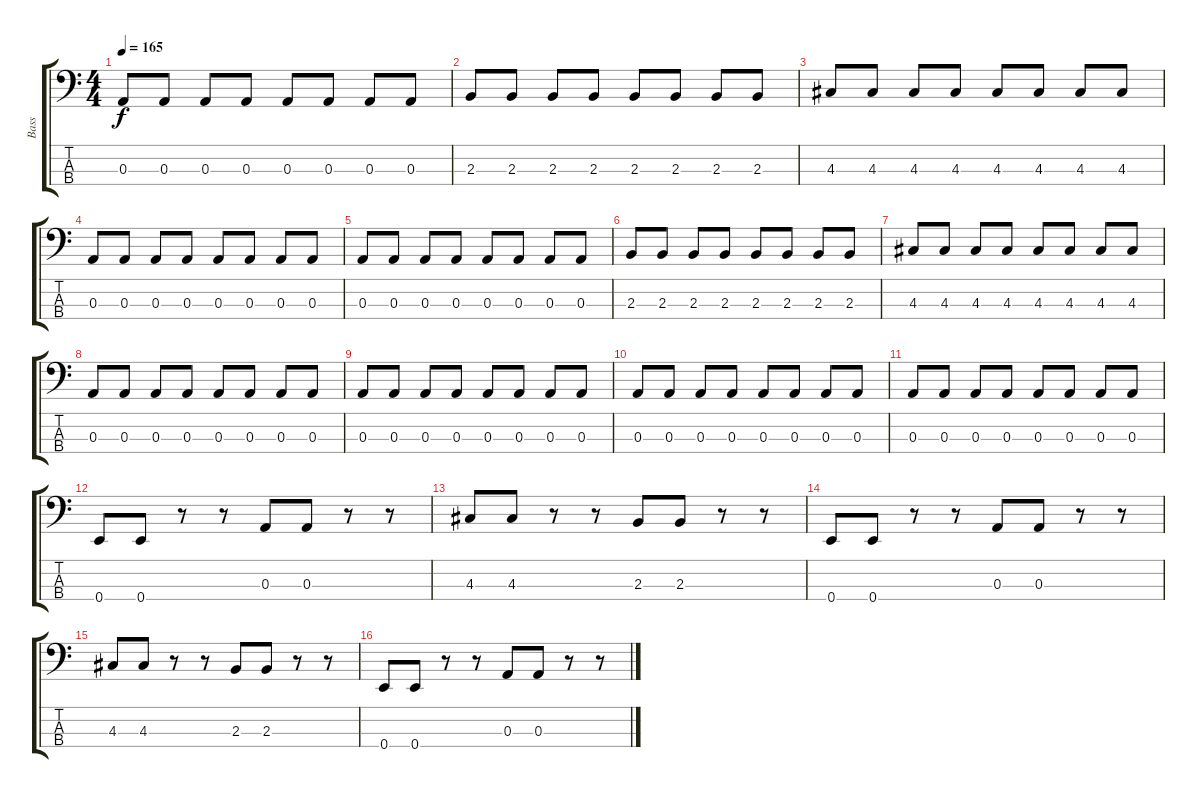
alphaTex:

\track ("Bass" "Bass") {instrument electricbassfinger}
\staff {score tabs}
\tuning (G2 D2 A1 E1) {hide}
\ts (4 4)
\tempo 165
\clef f4
\ks c
0.3.8{dy f} 0.3.8 0.3.8 0.3.8 0.3.8 0.3.8 0.3.8 0.3.8 |
2.3.8 2.3.8 2.3.8 2.3.8 2.3.8 2.3.8 2.3.8 2.3.8 |
4.3.8 4.3.8 4.3.8 4.3.8 4.3.8 4.3.8 4.3.8 4.3.8 |
0.3.8 0.3.8 0.3.8 0.3.8 0.3.8 0.3.8 0.3.8 0.3.8 |
0.3.8 0.3.8 0.3.8 0.3.8 0.3.8 0.3.8 0.3.8 0.3.8 |
2.3.8 2.3.8 2.3.8 2.3.8 2.3.8 2.3.8 2.3.8 2.3.8 |
4.3.8 4.3.8 4.3.8 4.3.8 4.3.8 4.3.8 4.3.8 4.3.8 |
0.3.8 0.3.8 0.3.8 0.3.8 0.3.8 0.3.8 0.3.8 0.3.8 |
0.3.8 0.3.8 0.3.8 0.3.8 0.3.8 0.3.8 0.3.8 0.3.8 |
0.3.8 0.3.8 0.3.8 0.3.8 0.3.8 0.3.8 0.3.8 0.3.8 |
0.3.8 0.3.8 0.3.8 0.3.8 0.3.8 0.3.8 0.3.8 0.3.8 |
0.4.8 0.4.8 r.8 r.8 0.3.8 0.3.8 r.8 r.8 |
4.3.8 4.3.8 r.8 r.8 2.3.8 2.3.8 r.8 r.8 |
0.4.8 0.4.8 r.8 r.8 0.3.8 0.3.8 r.8 r.8 |
4.3.8 4.3.8 r.8 r.8 2.3.8 2.3.8 r.8 r.8 |
0.4.8 0.4.8 r.8 r.8 0.3.8 0.3.8 r.8 r.8
